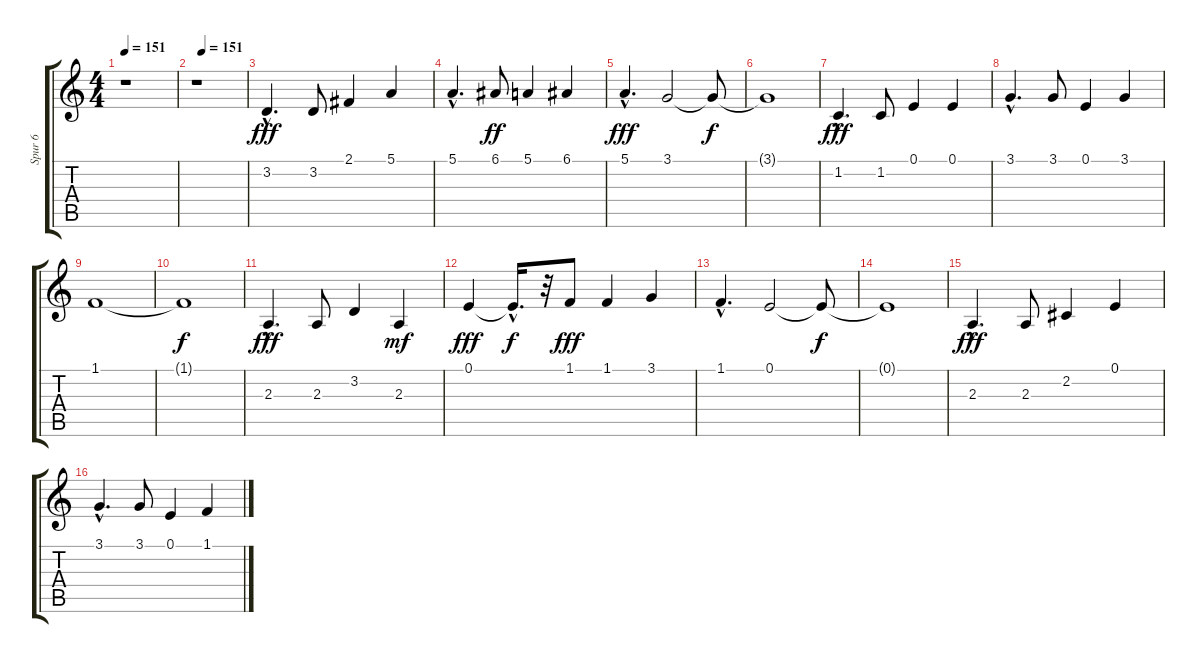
\track ("Spur 6" "Spur 6") {instrument fx7echoes}
\staff {score tabs}
\tuning (E4 B3 G3 D3 A2 E2) {hide}
\ts (4 4)
\tempo 151
\clef g2
\ks c
r.1{dy fff instrument fx7echoes} |
\tempo (151 0.125)
r.1 |
3.2{hac}.4{d volume 11 balance 8 instrument fx7echoes} 3.2.8 2.1.4 5.1.4 |
5.1{hac}.4{d} 6.1.8{dy ff} 5.1.4 6.1.4 |
5.1{hac}.4{d dy fff} 3.1.2 3.1{t}.8{dy f} |
3.1{t}.1 |
1.2{hac}.4{d dy fff} 1.2.8 0.1.4 0.1.4 |
3.1{hac}.4{d} 3.1.8 0.1.4 3.1.4 |
1.1.1 |
1.1{t}.1{dy f} |
2.3{hac}.4{d dy fff} 2.3.8 3.2.4 2.3.4{dy mf} |
0.1.4{dy fff} 0.1{hac t}.16{d dy f} r.32 1.1.8{dy fff} 1.1.4 3.1.4 |
1.1{hac}.4{d} 0.1.2 0.1{t}.8{dy f} |
0.1{t}.1 |
2.3{hac}.4{d dy fff} 2.3.8 2.2.4 0.1.4 |
3.1{hac}.4{d} 3.1.8 0.1.4 1.1.4
